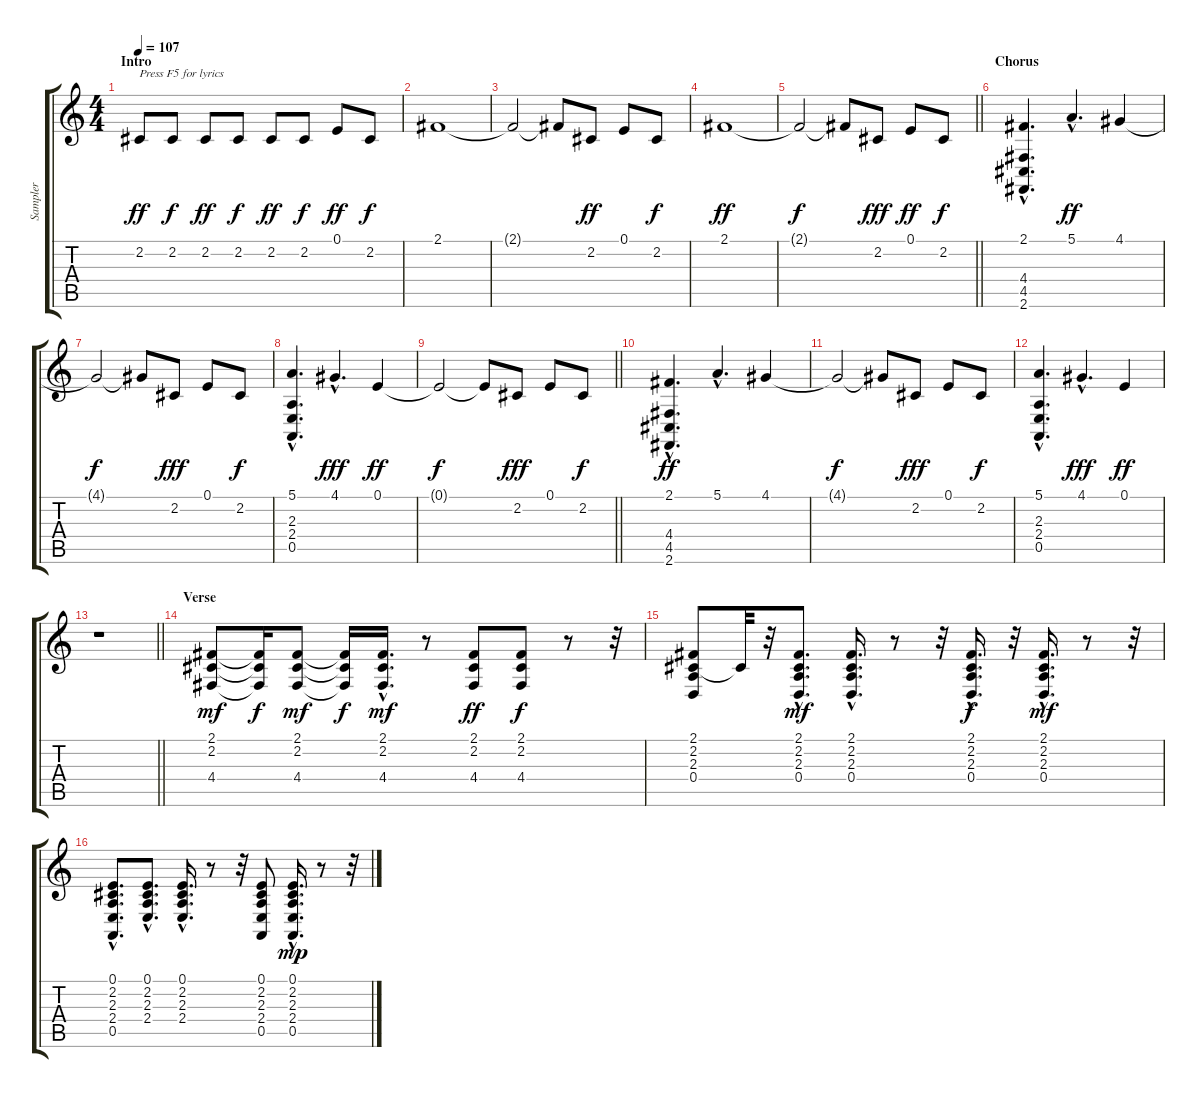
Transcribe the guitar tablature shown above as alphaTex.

\track ("Sampler" "Sampler") {instrument acousticgrandpiano}
\staff {score tabs}
\tuning (E4 B3 G3 D3 A2 E2) {hide}
\ts (4 4)
\section ("" "Intro")
\tempo 107
\clef g2
\ks c
2.2.8{txt "Press F5 for lyrics" dy ff instrument acousticgrandpiano} 2.2.8{dy f} 2.2.8{dy ff} 2.2.8{dy f} 2.2.8{dy ff} 2.2.8{dy f} 0.1.8{dy ff} 2.2.8{dy f} |
2.1.1 |
2.1{t}.2 2.1{t}.8 2.2.8{dy ff} 0.1.8 2.2.8{dy f} |
2.1.1{dy ff} |
\barLineRight lightlight
2.1{t}.2{dy f} 2.1{t}.8 2.2.8{dy fff} 0.1.8{dy ff} 2.2.8{dy f} |
\section ("" "Chorus")
(2.1{hac} 4.4{hac} 4.5{hac} 2.6{hac}).4{d} 5.1{hac}.4{d dy ff} 4.1.4 |
4.1{t}.2{dy f} 4.1{t}.8 2.2.8{dy fff} 0.1.8 2.2.8{dy f} |
(5.1{hac} 2.3{hac} 2.4{hac} 0.5{hac}).4{d} 4.1{hac}.4{d dy fff} 0.1.4{dy ff} |
\barLineRight lightlight
0.1{t}.2{dy f} 0.1{t}.8 2.2.8{dy fff} 0.1.8 2.2.8{dy f} |
(2.1{hac} 4.4{hac} 4.5{hac} 2.6{hac}).4{d dy ff} 5.1{hac}.4{d} 4.1.4 |
4.1{t}.2{dy f} 4.1{t}.8 2.2.8{dy fff} 0.1.8 2.2.8{dy f} |
(5.1{hac} 2.3{hac} 2.4{hac} 0.5{hac}).4{d} 4.1{hac}.4{d dy fff} 0.1.4{dy ff} |
\barLineRight lightlight
r.1 |
\section ("" "Verse")
(2.1 2.2 4.4).8{dy mf} (2.1{t} 2.2{t} 4.4{t}).16{dy f} (2.1 2.2 4.4).8{dy mf} (2.1{t} 2.2{t} 4.4{t}).16{dy f} (2.1{hac} 2.2{hac} 4.4{hac}).16{d dy mf} r.8 (2.1 2.2 4.4).8{dy ff} (2.1 2.2 4.4).8{dy f} r.8 r.32 |
(2.1 2.2 2.3 0.4).8 2.2{t}.32 r.32 (2.1{hac} 2.2{hac} 2.3{hac} 0.4{hac}).8{d dy mf} (2.1{hac} 2.2{hac} 2.3{hac} 0.4{hac}).16{d} r.8 r.32 (2.1{hac} 2.2{hac} 2.3{hac} 0.4{hac}).16{d dy f} r.32 (2.1{hac} 2.2{hac} 2.3{hac} 0.4{hac}).16{d dy mf} r.8 r.32 |
(0.1{hac} 2.2{hac} 2.3{hac} 2.4{hac} 0.5{hac}).8{d} (0.1{hac} 2.2{hac} 2.3{hac} 2.4{hac}).8{d} (0.1{hac} 2.2{hac} 2.3{hac} 2.4{hac}).16{d} r.8 r.32 (0.1 2.2 2.3 2.4 0.5).8 (0.1{hac} 2.2{hac} 2.3{hac} 2.4{hac} 0.5{hac}).16{d dy mp} r.8 r.32
